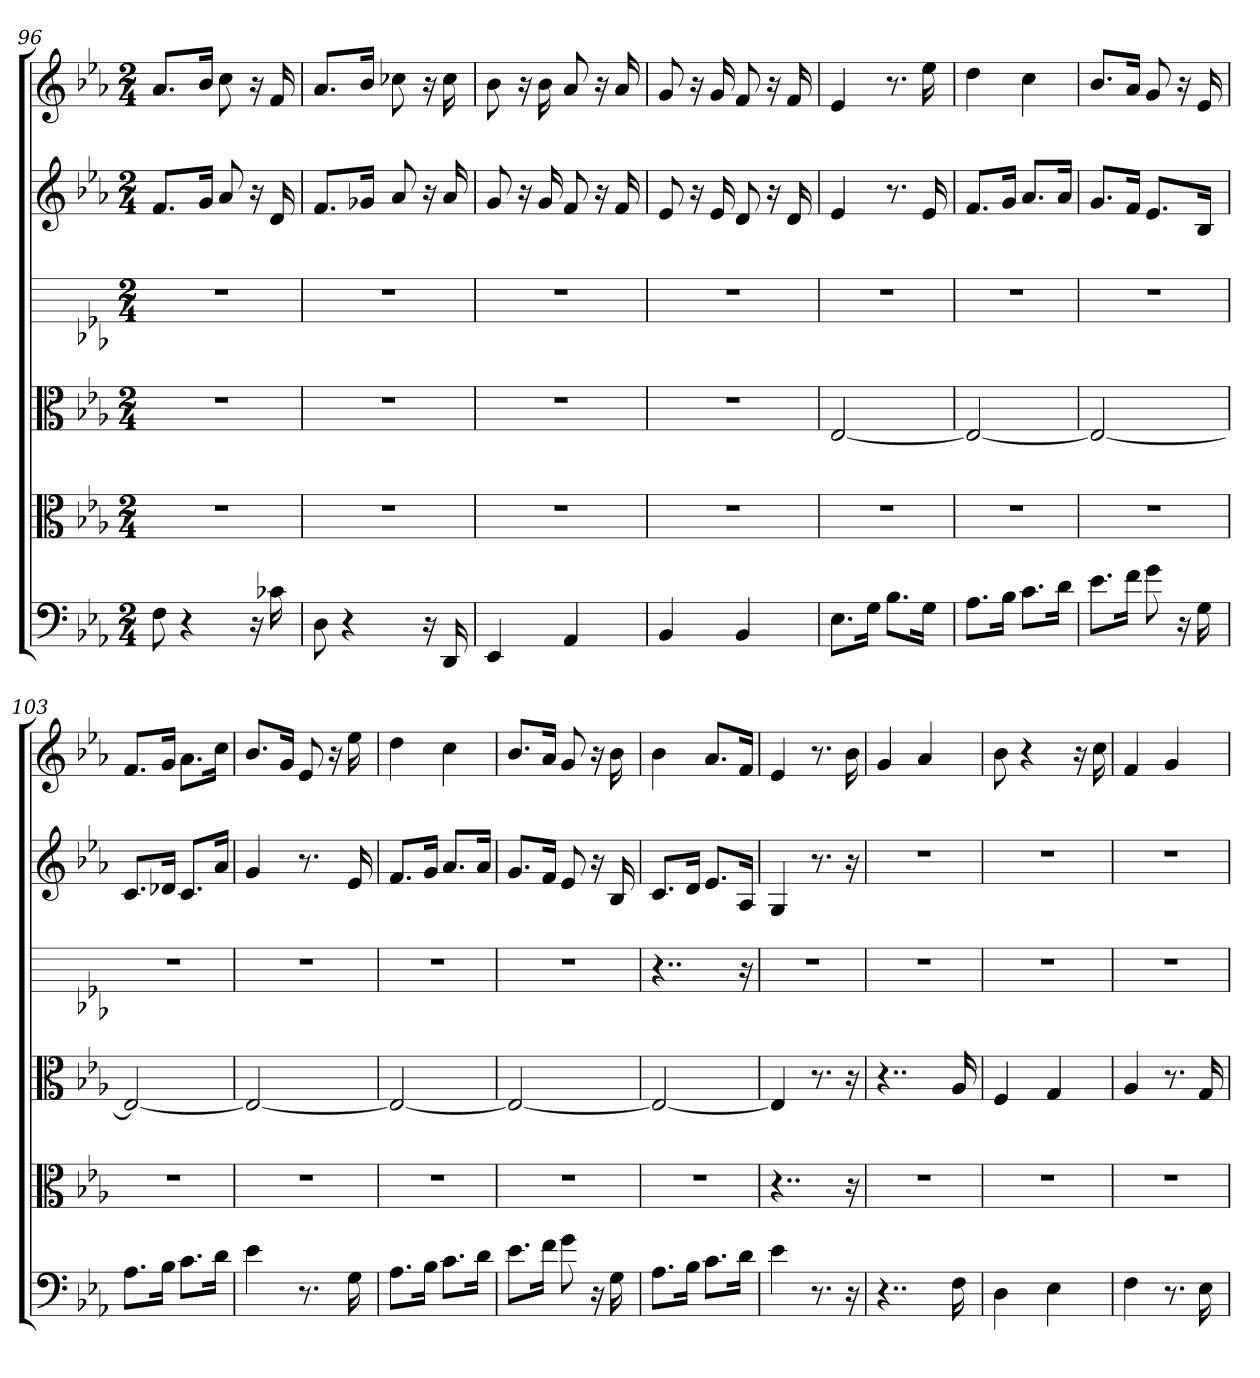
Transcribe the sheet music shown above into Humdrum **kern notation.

**kern	**kern	**kern	**kern	**kern	**kern
*part6	*part5	*part4	*part3	*part2	*part1
*staff6	*staff5	*staff4	*staff3	*staff2	*staff1
*clefF4	*clefC3	*clefC3	*	*	*
*k[b-e-a-]	*k[b-e-a-]	*k[b-e-a-]	*k[b-e-a-]	*k[b-e-a-]	*k[b-e-a-]
*E-:	*E-:	*E-:	*E-:	*E-:	*E-:
*M2/4	*M2/4	*M2/4	*M2/4	*M2/4	*M2/4
=96	=96	=96	=96	=96	=96
8F	2r	2r	2r	8.fL	8.a-L
4r	.	.	.	.	.
.	.	.	.	16gJk	16b-Jk
.	.	.	.	8a-	8cc
16r	.	.	.	16r	16r
16c-X	.	.	.	16d	16f
=97	=97	=97	=97	=97	=97
8D	2r	2r	2r	8.fL	8.a-L
4r	.	.	.	.	.
.	.	.	.	16g-XJk	16b-Jk
.	.	.	.	8a-	8cc-X
16r	.	.	.	16r	16r
16DD	.	.	.	16a-	16cc-
=98	=98	=98	=98	=98	=98
4EE-	2r	2r	2r	8g	8b-
.	.	.	.	16r	16r
.	.	.	.	16g	16b-
4AA-	.	.	.	8f	8a-
.	.	.	.	16r	16r
.	.	.	.	16f	16a-
=99	=99	=99	=99	=99	=99
4BB-	2r	2r	2r	8e-	8g
.	.	.	.	16r	16r
.	.	.	.	16e-	16g
4BB-	.	.	.	8d	8f
.	.	.	.	16r	16r
.	.	.	.	16d	16f
=100	=100	=100	=100	=100	=100
8.E-\L	2r	[2E-	2r	4e-	4e-
16G\Jk	.	.	.	.	.
8.B-\L	.	.	.	8.r	8.r
16G\Jk	.	.	.	16e-	16ee-
=101	=101	=101	=101	=101	=101
8.A-\L	2r	2E-_	2r	8.fL	4dd
16B-\Jk	.	.	.	16gJk	.
8.c\L	.	.	.	8.a-L	4cc
16d\Jk	.	.	.	16a-Jk	.
=102	=102	=102	=102	=102	=102
8.e-\L	2r	2E-_	2r	8.gL	8.b-L
16f\Jk	.	.	.	16fJk	16a-Jk
8g	.	.	.	8.e-L	8g
16r	.	.	.	.	16r
16G	.	.	.	16B-Jk	16e-
=103	=103	=103	=103	=103	=103
8.A-\L	2r	2E-_	2r	8.cL	8.fL
16B-\Jk	.	.	.	16d-XJk	16gJk
8.c\L	.	.	.	8.cL	8.a-L
16d\Jk	.	.	.	16a-Jk	16ccJk
=104	=104	=104	=104	=104	=104
4e-	2r	2E-_	2r	4g	8.b-L
.	.	.	.	.	16gJk
8.r	.	.	.	8.r	8e-
.	.	.	.	.	16r
16G	.	.	.	16e-	16ee-
=105	=105	=105	=105	=105	=105
8.A-\L	2r	2E-_	2r	8.fL	4dd
16B-\Jk	.	.	.	16gJk	.
8.c\L	.	.	.	8.a-L	4cc
16d\Jk	.	.	.	16a-Jk	.
=106	=106	=106	=106	=106	=106
8.e-\L	2r	2E-_	2r	8.gL	8.b-L
16f\Jk	.	.	.	16fJk	16a-Jk
8g	.	.	.	8e-	8g
16r	.	.	.	16r	16r
16G	.	.	.	16B-	16b-
=107	=107	=107	=107	=107	=107
8.A-\L	2r	2E-_	4..r	8.cL	4b-
16B-\Jk	.	.	.	16dJk	.
8.c\L	.	.	.	8.e-L	8.a-L
16d\Jk	.	.	16r	16A-Jk	16fJk
=108	=108	=108	=108	=108	=108
4e-	4..r	4E-]	2r	4G	4e-
8.r	.	8.r	.	8.r	8.r
16r	16r	16r	.	16r	16b-
=109	=109	=109	=109	=109	=109
4..r	2r	4..r	2r	2r	4g
.	.	.	.	.	4a-
16F	.	16A-	.	.	.
=110	=110	=110	=110	=110	=110
4D	2r	4F	2r	2r	8b-
.	.	.	.	.	4r
4E-	.	4G	.	.	.
.	.	.	.	.	16r
.	.	.	.	.	16cc
=111	=111	=111	=111	=111	=111
4F	2r	4A-	2r	2r	4f
8.r	.	8.r	.	.	4g
16E-	.	16G	.	.	.
=	=	=	=	=	=
*-	*-	*-	*-	*-	*-
